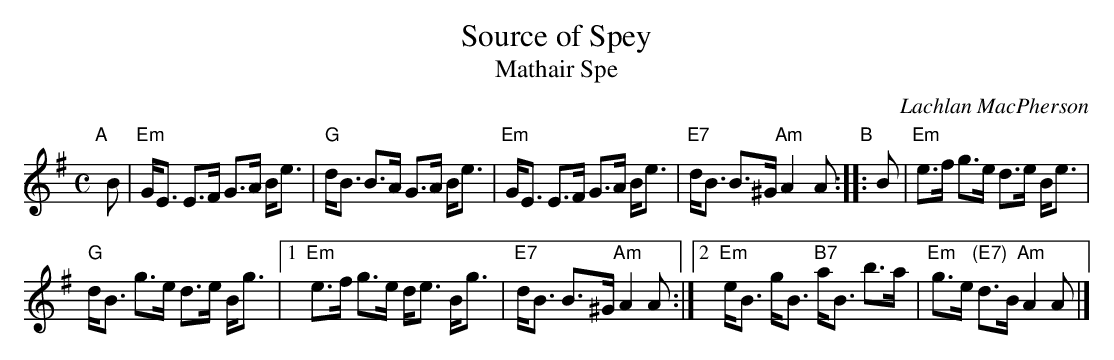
X:1
T: Source of Spey
T: Mathair Spe
C: Lachlan MacPherson
M: C
L: 1/8
K: Em
"A"[|] B \
| "Em"G<E E>F G>A B<e | "G"d<B B>A G>A B<e | "Em"G<E E>F G>A B<e |\
"E7"d<B B>^G "Am"A2 A "B":: B | "Em"e>f g>e d>e B<e |
"G"d<B g>e d>e B<g |[1 "Em"e>f g>e d<e B<g | "E7"d<B B>^G "Am"A2 A \
:|[2 "Em"e<B g<B "B7"a<B b>a | "Em"g>e "(E7)"d>B "Am"A2 A |]
